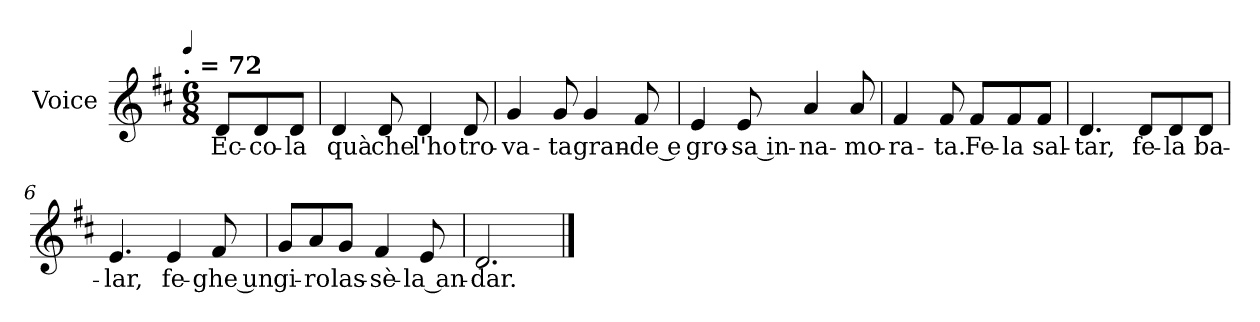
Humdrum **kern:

**kern	**text
*part1	*part1
*staff1	*staff1
*I"Voice	*
*I'Vo.	*
*clefG2	*
*k[f#c#]	*
!!LO:TX:omd:t=Moderato \n[quarter]\n. = 72
*M6/8	*
*MM60	*
=	=
8d/L	Ec-
8d/	-co-
8d/J	-la
=1	=1
4d/	quà
8d/	che
4d/	l'ho
8d/	tro-
!!LO:LB:g=z
=2	=2
4g/	-va-
8g/	-ta
4g/	gran-
8f#/	-de e
=3	=3
4e/	gro-
8e/	-sa in-
4a/	-na-
8a/	-mo-
=4	=4
4f#/	-ra-
8f#/	-ta.
8f#/L	Fe-
8f#/	-la
8f#/J	sal-
!!LO:LB:g=z
=5	=5
4.d/	-tar,
8d/L	fe-
8d/	-la
8d/J	ba-
=6	=6
4.e/	-lar,
4e/	fe-
8f#/	-ghe un
=7	=7
8g/L	gi-
8a/	-ro
8g/J	las-
4f#/	-sè-
8e/	-la an-
=8	=8
2.d/	-dar.
==	==
*-	*-
